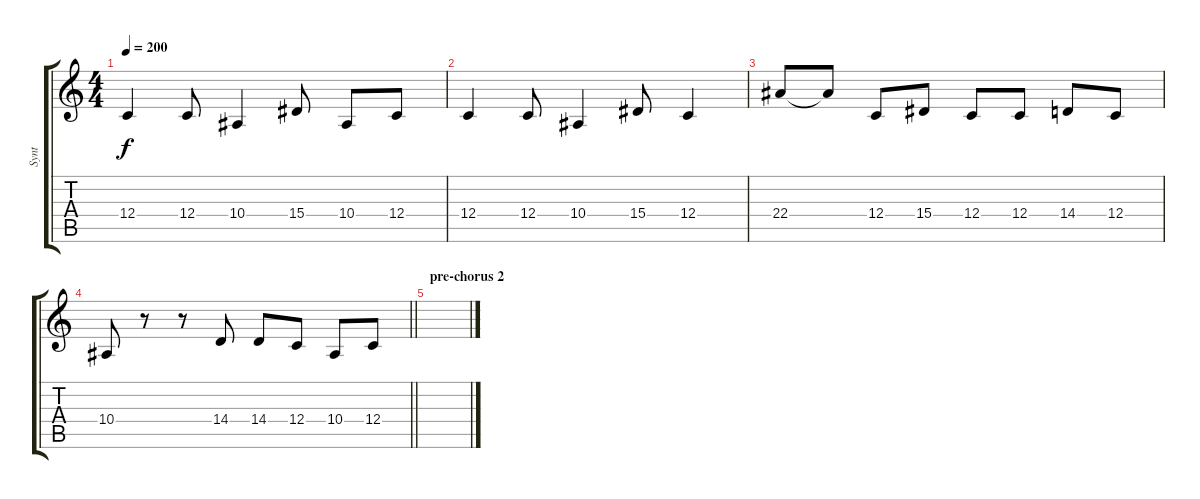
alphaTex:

\track ("Synt" "Synt") {instrument pad3polysynth}
\staff {score tabs}
\tuning (D4 A3 F3 C3 G2 C2) {hide}
\ts (4 4)
\tempo 200
\clef g2
\ks c
12.4.4{dy f} 12.4.8 10.4.4 15.4.8 10.4.8 12.4.8 |
12.4.4 12.4.8 10.4.4 15.4.8 12.4.4 |
22.4.8 22.4{t}.8 12.4.8 15.4.8 12.4.8 12.4.8 14.4.8 12.4.8 |
\barLineRight lightlight
10.4.8 r.8 r.8 14.4.8 14.4.8 12.4.8 10.4.8 12.4.8 |
\section ("" "pre-chorus 2")
